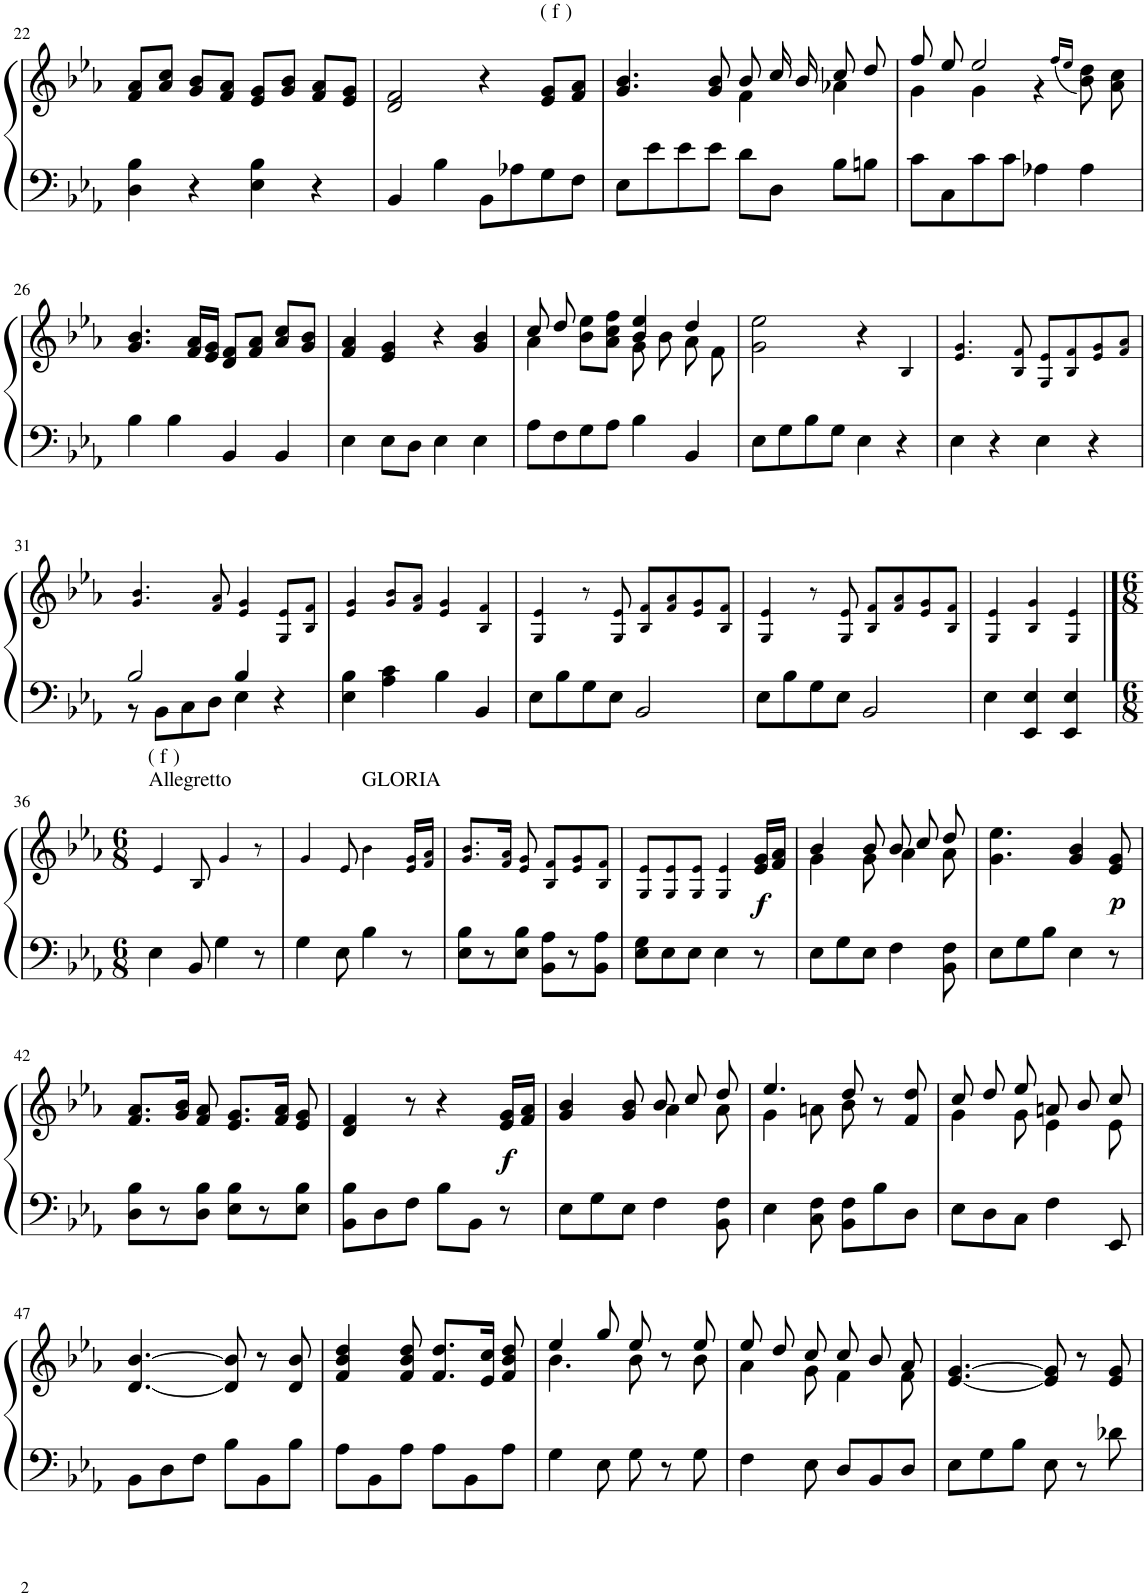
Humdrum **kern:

**kern	**kern	**dynam
*part1	*part1	*part1
*staff2	*staff1	*staff1/2
*I"[Organ [manuals]] (a)	*	*
!!LO:PB:g=z
*clefF4	*clefG2	*
*k[b-e-a-]	*k[b-e-a-]	*
*E-:	*E-:	*
*M4/4	*M4/4	*
*met(c)	*met(c)	*
=22	=22	=22
4D\ 4B-\	8f/ 8a-/L	.
.	8a-/ 8cc/J	.
4r	8g/ 8b-/L	.
.	8f/ 8a-/J	.
4E-\ 4B-\	8e-/ 8g/L	.
.	8g/ 8b-/J	.
4r	8f/ 8a-/L	.
.	8e-/ 8g/J	.
=23	=23	=23
4BB-/	2d/ 2f/	.
4B-\	.	.
8BB-\L	4r	.
8A-X\	.	.
!	!LO:TX:a:t=( f )	!
8G\	8e-/ 8g/L	.
8F\J	8f/ 8a-/J	.
=24	=24	=24
*	*^	*
8E-\L	4.g/ 4.b-/	2ryy	.
8e-\	.	.	.
8e-\	.	.	.
8e-\J	8g/ 8b-/	.	.
8d\L	8b-/	4f\	.
8D\J	16cc/	.	.
.	16b-/	.	.
8B-\L	8cc/	4a-X\	.
8Bn\J	8dd/	.	.
=25	=25	=25	=25
8c\L	8ff/	4g\	.
8C\	8ee-/	.	.
8c\	2ee-/	4g\	.
8c\J	.	.	.
4A-X\	.	4r	.
.	(16qff/LL	.	.
.	16qee-/JJ	.	.
4A-\	8b-\ 8dd\)	4ryy	.
.	8a-\ 8cc\	.	.
*	*v	*v	*
!!LO:LB:g=z
=26	=26	=26
4B-\	4.g/ 4.b-/	.
4B-\	.	.
.	16f/ 16a-/LL	.
.	16e-/ 16g/JJ	.
4BB-/	8d/ 8f/L	.
.	8f/ 8a-/J	.
4BB-/	8a-/ 8cc/L	.
.	8g/ 8b-/J	.
=27	=27	=27
4E-\	4f/ 4a-/	.
8E-\L	4e-/ 4g/	.
8D\J	.	.
4E-\	4r	.
4E-\	4g/ 4b-/	.
=28	=28	=28
*	*^	*
8A-\L	8cc/	4a-\	.
8F\	8dd/	.	.
8G\	8b-\ 8ee-\L	4ryy	.
8A-\J	8a-\ 8cc\ 8ff\J	.	.
4B-\	4b-/ 4ee-/	8g\	.
.	.	8b-\	.
4BB-/	4dd/	8a-\	.
.	.	8f\	.
*	*v	*v	*
=29	=29	=29
8E-\L	2g\ 2ee-\	.
8G\	.	.
8B-\	.	.
8G\J	.	.
4E-\	4r	.
4r	4B-!/	.
=30	=30	=30
4E-\	4.e-!/ 4.g!/	.
4r	.	.
.	8B-!/ 8f!/	.
4E-\	8G!/ 8e-!/L	.
.	8B-!/ 8f!/	.
4r	8e-!/ 8g!/	.
.	8f!/ 8a-!/J	.
!!LO:LB:g=z
=31	=31	=31
*^	*	*
2B-/	8r	4.g!/ 4.b-!/	.
.	8BB-\L	.	.
.	8C\	.	.
.	8D\J	8f!/ 8a-!/	.
4B-/	4E-\	4e-!/ 4g!/	.
4r	4ryy	8G!/ 8e-!/L	.
.	.	8B-!/ 8f!/J	.
*v	*v	*	*
=32	=32	=32
4E-\ 4B-\	4e-!/ 4g!/	.
4A-\ 4c\	8g!/ 8b-!/L	.
.	8f!/ 8a-!/J	.
4B-\	4e-!/ 4g!/	.
4BB-/	4B-!/ 4f!/	.
=33	=33	=33
8E-\L	4G!/ 4e-!/	.
8B-\	.	.
8G\	8r	.
8E-\J	8G!/ 8e-!/	.
2BB-/	8B-!/ 8f!/L	.
.	8f!/ 8a-!/	.
.	8e-!/ 8g!/	.
.	8B-!/ 8f!/J	.
=34	=34	=34
8E-\L	4G!/ 4e-!/	.
8B-\	.	.
8G\	8r	.
8E-\J	8G!/ 8e-!/	.
2BB-/	8B-!/ 8f!/L	.
.	8f!/ 8a-!/	.
.	8e-!/ 8g!/	.
.	8B-!/ 8f!/J	.
=35	=35	=35
4E-\	4G!/ 4e-!/	.
4EE-/ 4E-/	4B-!/ 4g!/	.
4EE-/ 4E-/	4G!/ 4e-!/	.
!!LO:LB:g=z
==36	==36	==36
*M6/8	*M6/8	*
!	!LO:TX:a:t=Allegretto	!
!	!LO:TX:a:t=( f )	!
4E-\	4e-!/	.
8BB-/	8B-!/	.
4G\	4g!/	.
8r	8r	.
=37	=37	=37
4G\	4g!/	.
8E-\	8e-!/	.
!	!LO:TX:a:t=GLORIA	!
4B-\	4b-!\	.
8r	16e-!/ 16g!/LL	.
.	16f!/ 16a-!/JJ	.
=38	=38	=38
8E-\ 8B-\L	8.g!/ 8.b-!/L	.
8r	.	.
.	16f!/ 16a-!/Jk	.
8E-\ 8B-\J	8e-!/ 8g!/	.
8BB-\ 8A-\L	8B-!/ 8f!/L	.
8r	8e-!/ 8g!/	.
8BB-\ 8A-\J	8B-!/ 8f!/J	.
=39	=39	=39
8E-\ 8G\L	8G!/ 8e-!/L	.
8E-\	8G!/ 8e-!/	.
8E-\J	8G!/ 8e-!/J	.
4E-\	4G!/ 4e-!/	.
!	!	!LO:DY:b
8r	16e-/ 16g/LL	f
.	16f/ 16a-/JJ	.
=40	=40	=40
*	*^	*
8E-\L	4b-/	4g\	.
8G\	.	.	.
8E-\J	8b-/	8g\	.
4F\	8b-/	4a-\	.
.	8cc/	.	.
8BB-\ 8F\	8dd/	8a-\	.
*	*v	*v	*
=41	=41	=41
8E-\L	4.g\ 4.ee-\	.
8G\	.	.
8B-\J	.	.
4E-\	4g/ 4b-/	.
!	!	!LO:DY:b
8r	8e-/ 8g/	p
!!LO:LB:g=z
=42	=42	=42
8D\ 8B-\L	8.f/ 8.a-/L	.
8r	.	.
.	16g/ 16b-/Jk	.
8D\ 8B-\J	8f/ 8a-/	.
8E-\ 8B-\L	8.e-/ 8.g/L	.
8r	.	.
.	16f/ 16a-/Jk	.
8E-\ 8B-\J	8e-/ 8g/	.
=43	=43	=43
8BB-\ 8B-\L	4d/ 4f/	.
8D\	.	.
8F\J	8r	.
8B-\L	4r	.
8BB-\J	.	.
!	!	!LO:DY:b
8r	16e-/ 16g/LL	f
.	16f/ 16a-/JJ	.
=44	=44	=44
*	*^	*
8E-\L	4g/ 4b-/	4.ryy	.
8G\	.	.	.
8E-\J	8g/ 8b-/	.	.
4F\	8b-/	4a-\	.
.	8cc/	.	.
8BB-\ 8F\	8dd/	8a-\	.
=45	=45	=45	=45
4E-\	4.ee-/	4g\	.
8C\ 8F\	.	8an\	.
8BB-\ 8F\L	8dd/	8b-\	.
8B-\	8r	4ryy	.
8D\J	8f/ 8dd/	.	.
=46	=46	=46	=46
8E-\L	8cc/	4g\	.
8D\	8dd/	.	.
8C\J	8ee-/	8g\	.
4F\	8an/	4e-\	.
.	8b-/	.	.
8EE-/	8cc/	8e-\	.
*	*v	*v	*
!!LO:LB:g=z
=47	=47	=47
8BB-\L	[4.d/ [4.b-/	.
8D\	.	.
8F\J	.	.
8B-\L	8d/] 8b-/]	.
8BB-\	8r	.
8B-\J	8d/ 8b-/	.
=48	=48	=48
8A-\L	4f/ 4b-/ 4dd/	.
8BB-\	.	.
8A-\J	8f/ 8b-/ 8dd/	.
8A-\L	8.f/ 8.dd/L	.
8BB-\	.	.
.	16e-/ 16cc/Jk	.
8A-\J	8f/ 8b-/ 8dd/	.
=49	=49	=49
*	*^	*
4G\	4ee-/	4.b-\	.
8E-\	8gg/	.	.
8G\	8ee-/	8b-\	.
8r	8r	8ryy	.
8G\	8ee-/	8b-\	.
=50	=50	=50	=50
4F\	8ee-/	4a-\	.
.	8dd/	.	.
8E-\	8cc/	8g\	.
8D/L	8cc/	4f\	.
8BB-/	8b-/	.	.
8D/J	8a-/	8f\	.
*	*v	*v	*
=51	=51	=51
8E-\L	[4.e-/ [4.g/	.
8G\	.	.
8B-\J	.	.
8E-\	8e-/] 8g/]	.
8r	8r	.
8d-X\	8e-/ 8g/	.
=	=	=
*-	*-	*-
